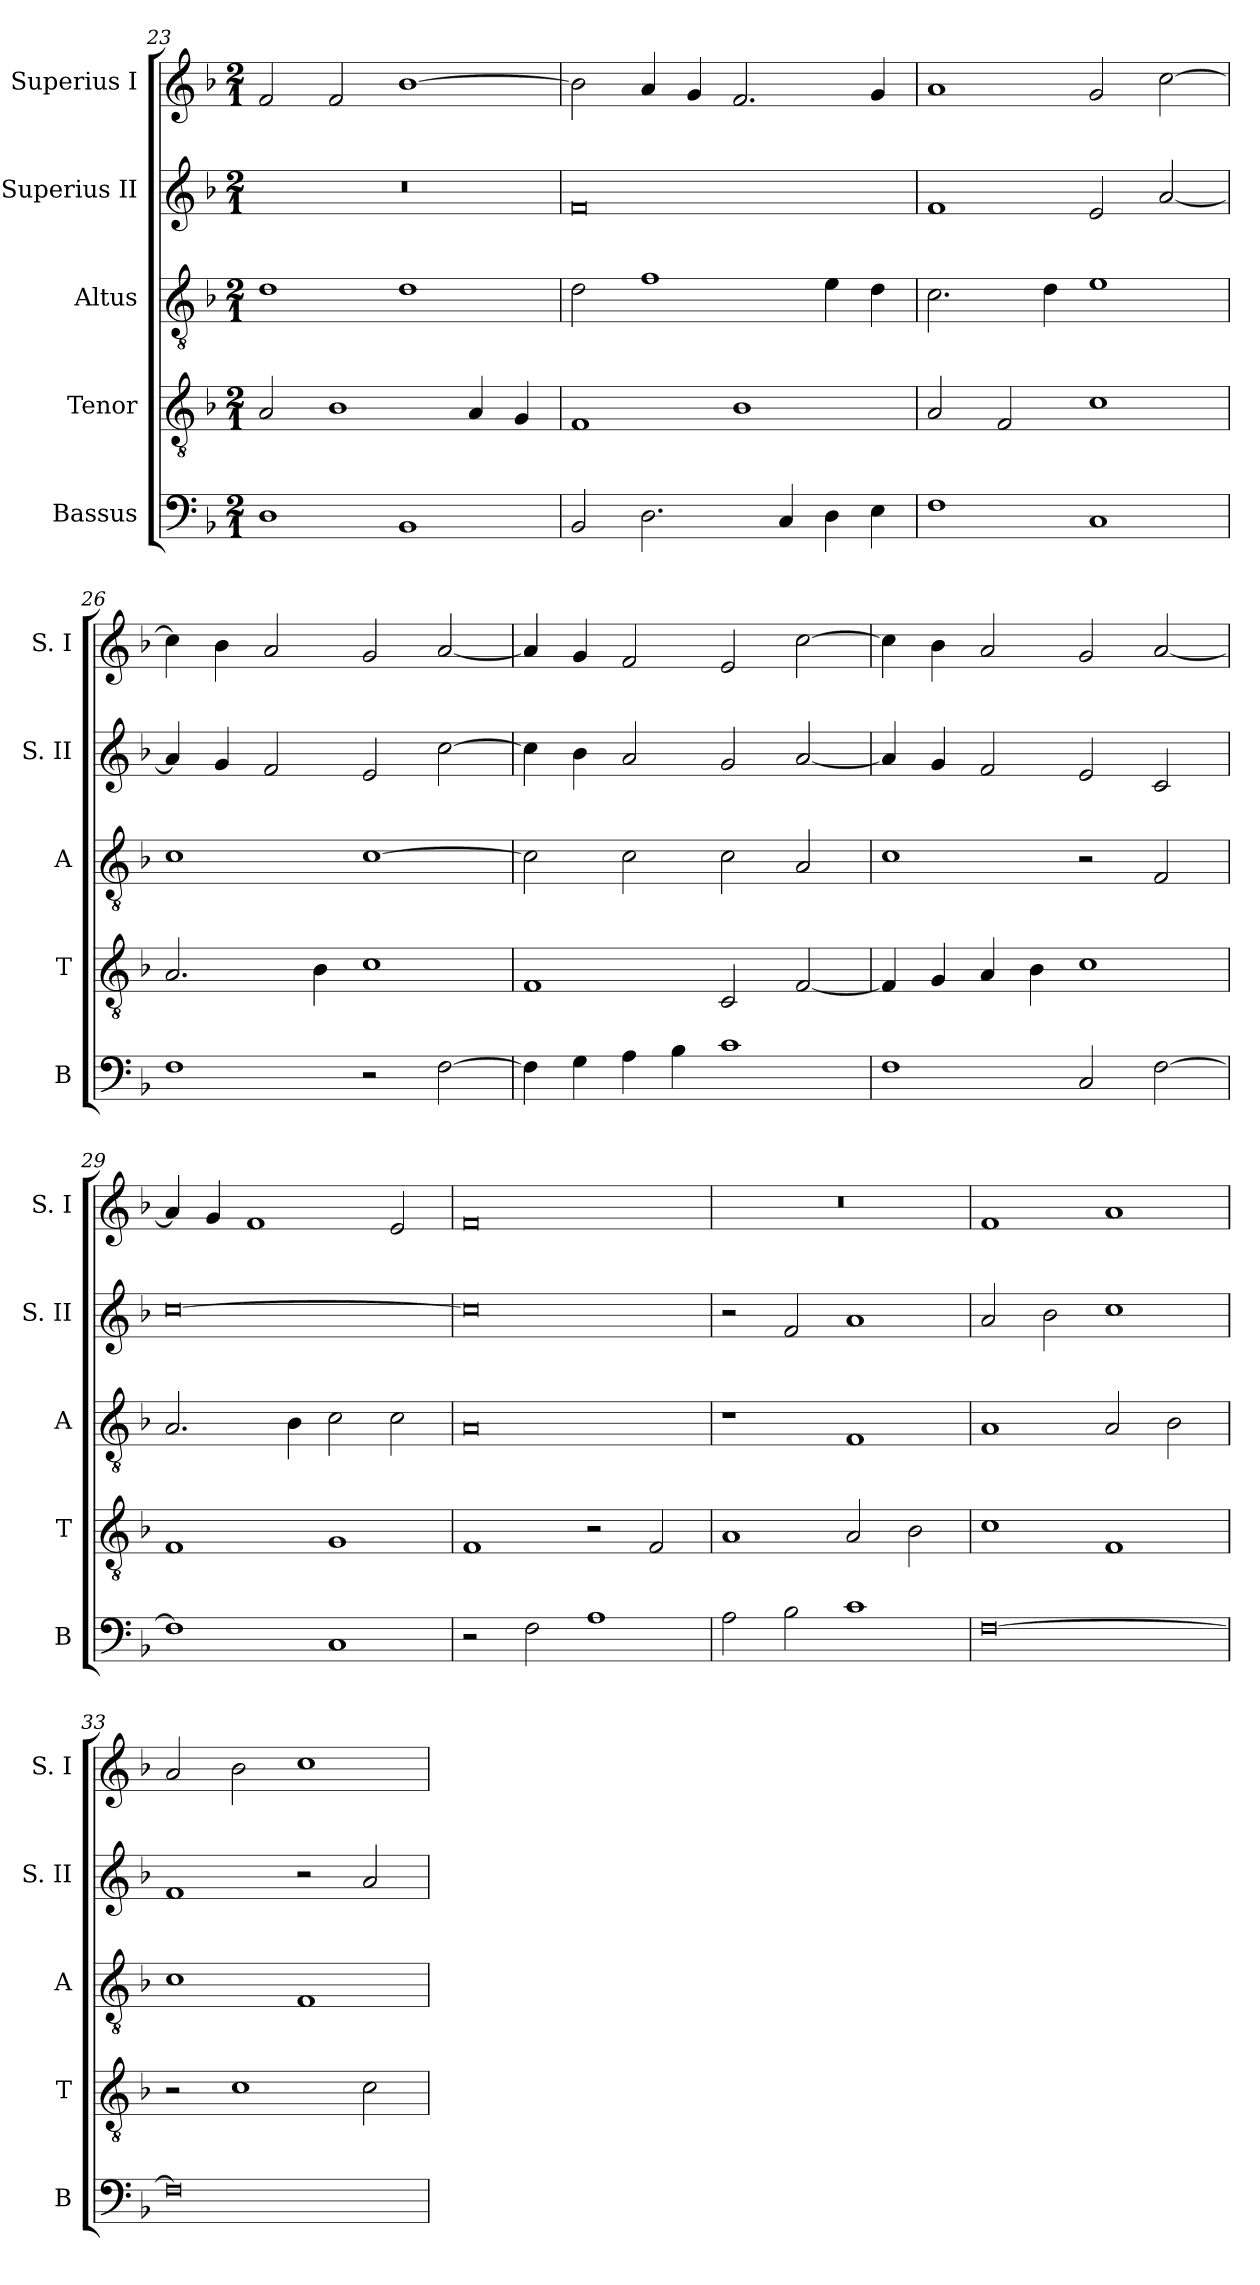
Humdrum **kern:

**kern	**kern	**kern	**kern	**kern
*part5	*part4	*part3	*part2	*part1
*staff5	*staff4	*staff3	*staff2	*staff1
*I"Bassus	*I"Tenor	*I"Altus	*I"Superius II	*I"Superius I
*I'B	*I'T	*I'A	*I'S. II	*I'S. I
*clefF4	*clefGv2	*clefGv2	*clefG2	*clefG2
*k[b-]	*k[b-]	*k[b-]	*k[b-]	*k[b-]
*F:	*F:	*F:	*F:	*F:
*M2/1	*M2/1	*M2/1	*M2/1	*M2/1
=23	=23	=23	=23	=23
1D	2A	1d	0r	2f
.	1B-	.	.	2f
1BB-	.	1d	.	[1b-
.	4A	.	.	.
.	4G	.	.	.
=24	=24	=24	=24	=24
2BB-	1F	2d	0f	2b-]
2.D	.	1f	.	4a
.	.	.	.	4g
.	1B-	.	.	2.f
4C	.	.	.	.
4D	.	4e	.	.
4E	.	4d	.	4g
=25	=25	=25	=25	=25
1F	2A	2.c	1f	1a
.	2F	.	.	.
.	.	4d	.	.
1C	1c	1e	2e	2g
.	.	.	[2a	[2cc
=26	=26	=26	=26	=26
1F	2.A	1c	4a]	4cc]
.	.	.	4g	4b-
.	.	.	2f	2a
.	4B-	.	.	.
2r	1c	[1c	2e	2g
[2F	.	.	[2cc	[2a
=27	=27	=27	=27	=27
4F]	1F	2c]	4cc]	4a]
4G	.	.	4b-	4g
4A	.	2c	2a	2f
4B-	.	.	.	.
1c	2C	2c	2g	2e
.	[2F	2A	[2a	[2cc
=28	=28	=28	=28	=28
1F	4F]	1c	4a]	4cc]
.	4G	.	4g	4b-
.	4A	.	2f	2a
.	4B-	.	.	.
2C	1c	2r	2e	2g
[2F	.	2F	2c	[2a
=29	=29	=29	=29	=29
1F]	1F	2.A	[0cc	4a]
.	.	.	.	4g
.	.	.	.	1f
.	.	4B-	.	.
1C	1G	2c	.	.
.	.	2c	.	2e
=30	=30	=30	=30	=30
2r	1F	0A	0cc]	0f
2F	.	.	.	.
1A	2r	.	.	.
.	2F	.	.	.
=31	=31	=31	=31	=31
2A	1A	1r	2r	0r
2B-	.	.	2f	.
1c	2A	1F	1a	.
.	2B-	.	.	.
=32	=32	=32	=32	=32
[0F	1c	1A	2a	1f
.	.	.	2b-	.
.	1F	2A	1cc	1a
.	.	2B-	.	.
=33	=33	=33	=33	=33
0F]	2r	1c	1f	2a
.	1c	.	.	2b-
.	.	1F	2r	1cc
.	2c	.	2a	.
=	=	=	=	=
*-	*-	*-	*-	*-
